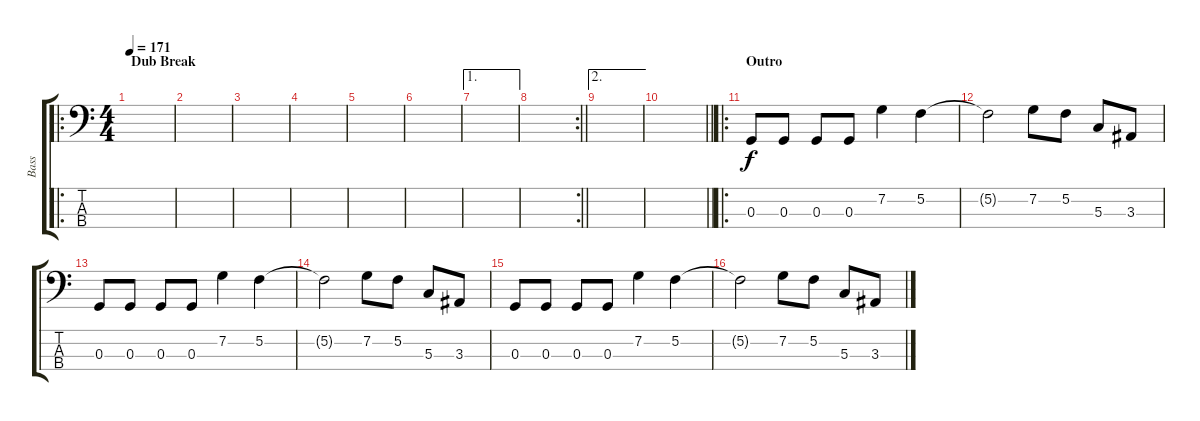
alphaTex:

\track ("Bass" "Bass") {instrument electricbasspick}
\staff {score tabs}
\tuning (F2 C2 G1 C1) {hide}
\ro
\ts (4 4)
\section ("" "Dub Break")
\tempo 171
\clef f4
\ks c
|
|
|
|
|
|
\ae 1
|
\rc 2
\barLineRight lightlight
|
\ae 2
|
\barLineRight lightlight
|
\ro
\section ("" "Outro")
0.3.8 0.3.8 0.3.8 0.3.8 7.2.4 5.2.4 |
5.2{t}.2 7.2.8 5.2.8 5.3.8 3.3.8 |
0.3.8 0.3.8 0.3.8 0.3.8 7.2.4 5.2.4 |
5.2{t}.2 7.2.8 5.2.8 5.3.8 3.3.8 |
0.3.8 0.3.8 0.3.8 0.3.8 7.2.4 5.2.4 |
5.2{t}.2 7.2.8 5.2.8 5.3.8 3.3.8
